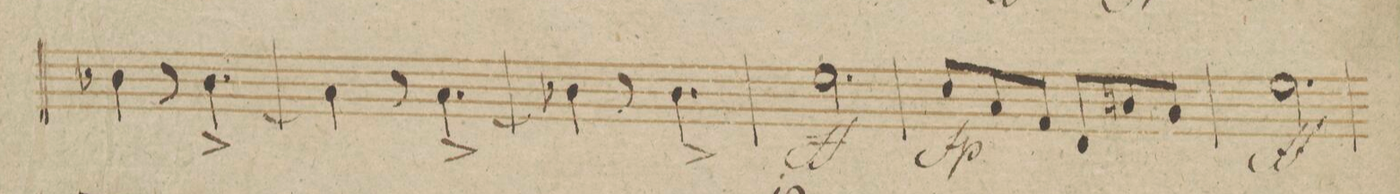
**kern	**dynam
*I"Clarinetto 2do in B.	*
*clefG2	*
*k[b-]	*
*M6/8	*
4a-X\)	.
8r	.
(<4.a-^<\	.
=48	=48
4g\)	.
8r	.
(<4.g^<\	.
=49	=49
4a-X\)	.
8r	.
4.a-^<\	.
=50	=50
2.dd\	ff
=51	=51
8cc/L	fp
8g/	.
8e/J	.
8c/L	.
8an/	.
8g/J	.
=52	=52
2.dd\	ff
=53	=53
*-	*-
